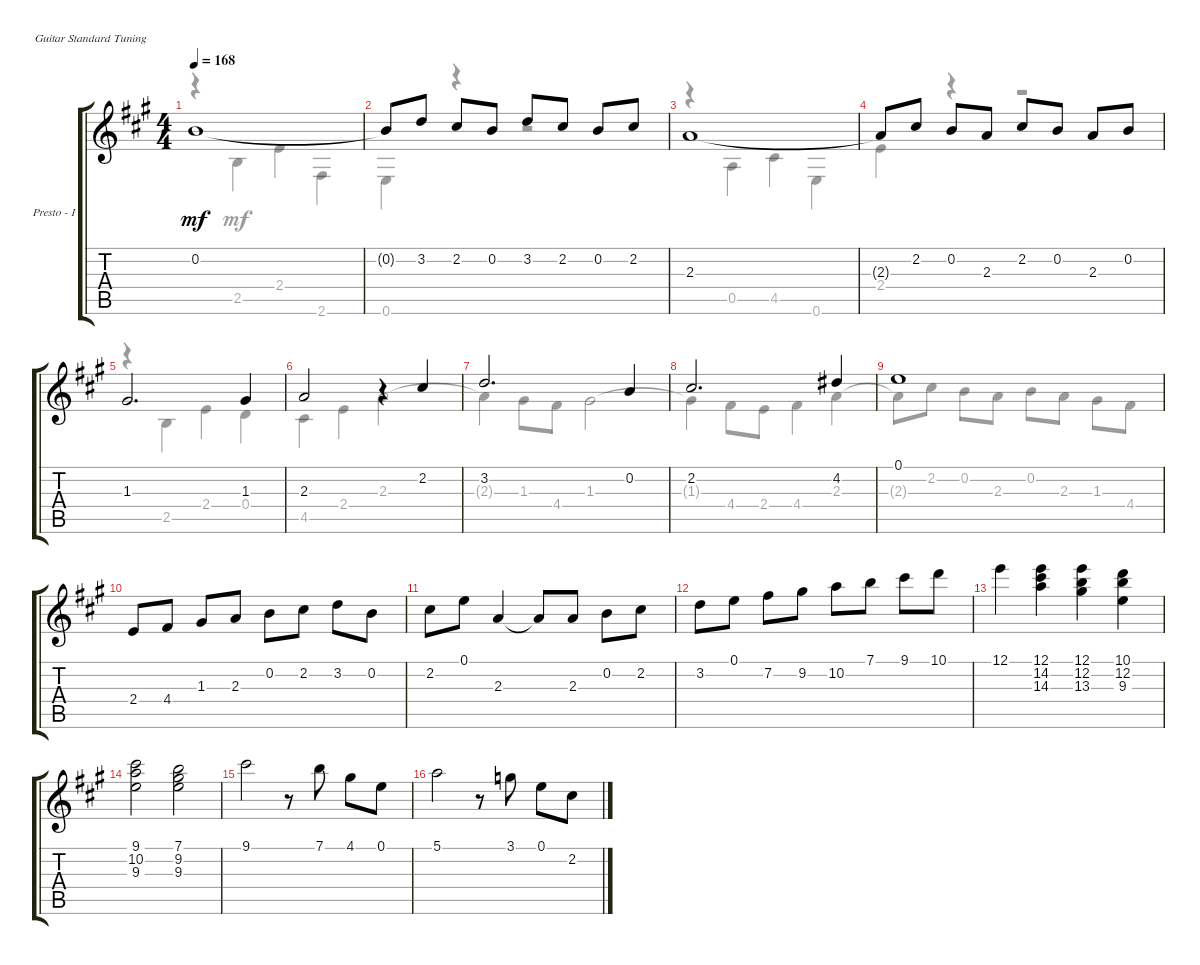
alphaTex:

\bracketExtendMode groupsimilarinstruments
\firstSystemTrackNameOrientation horizontal
\otherSystemsTrackNameOrientation horizontal
\track ("Presto - Italian Concerto" "Presto - I") {instrument acousticguitarnylon}
\staff {score tabs}
\tuning (E4 B3 G3 D3 A2 E2)
\voice
\ts (4 4)
\tempo 168
\clef g2
\ks a
0.2.1{dy mf} |
0.2{t}.8 3.2.8 2.2.8 0.2.8 3.2.8 2.2.8 0.2.8 2.2.8 |
2.3.1 |
2.3{t}.8 2.2.8 0.2.8 2.3.8 2.2.8 0.2.8 2.3.8 0.2.8 |
1.3.2{d} 1.3.4 |
2.3.2 r.4 2.2.4 |
3.2.2{d} 0.2.4 |
2.2.2{d} 4.2.4 |
0.1.1 |
2.4.8 4.4.8 1.3.8 2.3.8 0.2.8 2.2.8 3.2.8 0.2.8 |
2.2.8 0.1.8 2.3.4 2.3{t}.8 2.3.8 0.2.8 2.2.8 |
3.2.8 0.1.8 7.2.8 9.2.8 10.2.8 7.1.8 9.1.8 10.1.8 |
12.1.4 (12.1 14.2 14.3).4 (12.1 12.2 13.3).4 (10.1 12.2 9.3).4 |
(9.1 10.2 9.3).2 (7.1 9.2 9.3).2 |
9.1.2 r.8 7.1.8 4.1.8 0.1.8 |
5.1.2 r.8 3.1.8 0.1.8 2.2.8
\voice
\clef g2
\ottava regular
\simile none
\ks a
r.4{dy mf} 2.5.4 2.4.4 2.6.4 |
0.6.4 r.4 r.2 |
r.4 0.5.4 4.5.4 0.6.4 |
2.4.4 r.4 r.2 |
r.4 2.5.4 2.4.4 0.4.4 |
4.5.4 2.4.4 2.3.2 |
2.3{t}.4 1.3.8 4.4.8 1.3.2 |
1.3{t}.4 4.4.8 2.4.8 4.4.4 2.3.4 |
2.3{t}.8 2.2.8 0.2.8 2.3.8 0.2.8 2.3.8 1.3.8 4.4.8 |
|
|
|
|
|
|
